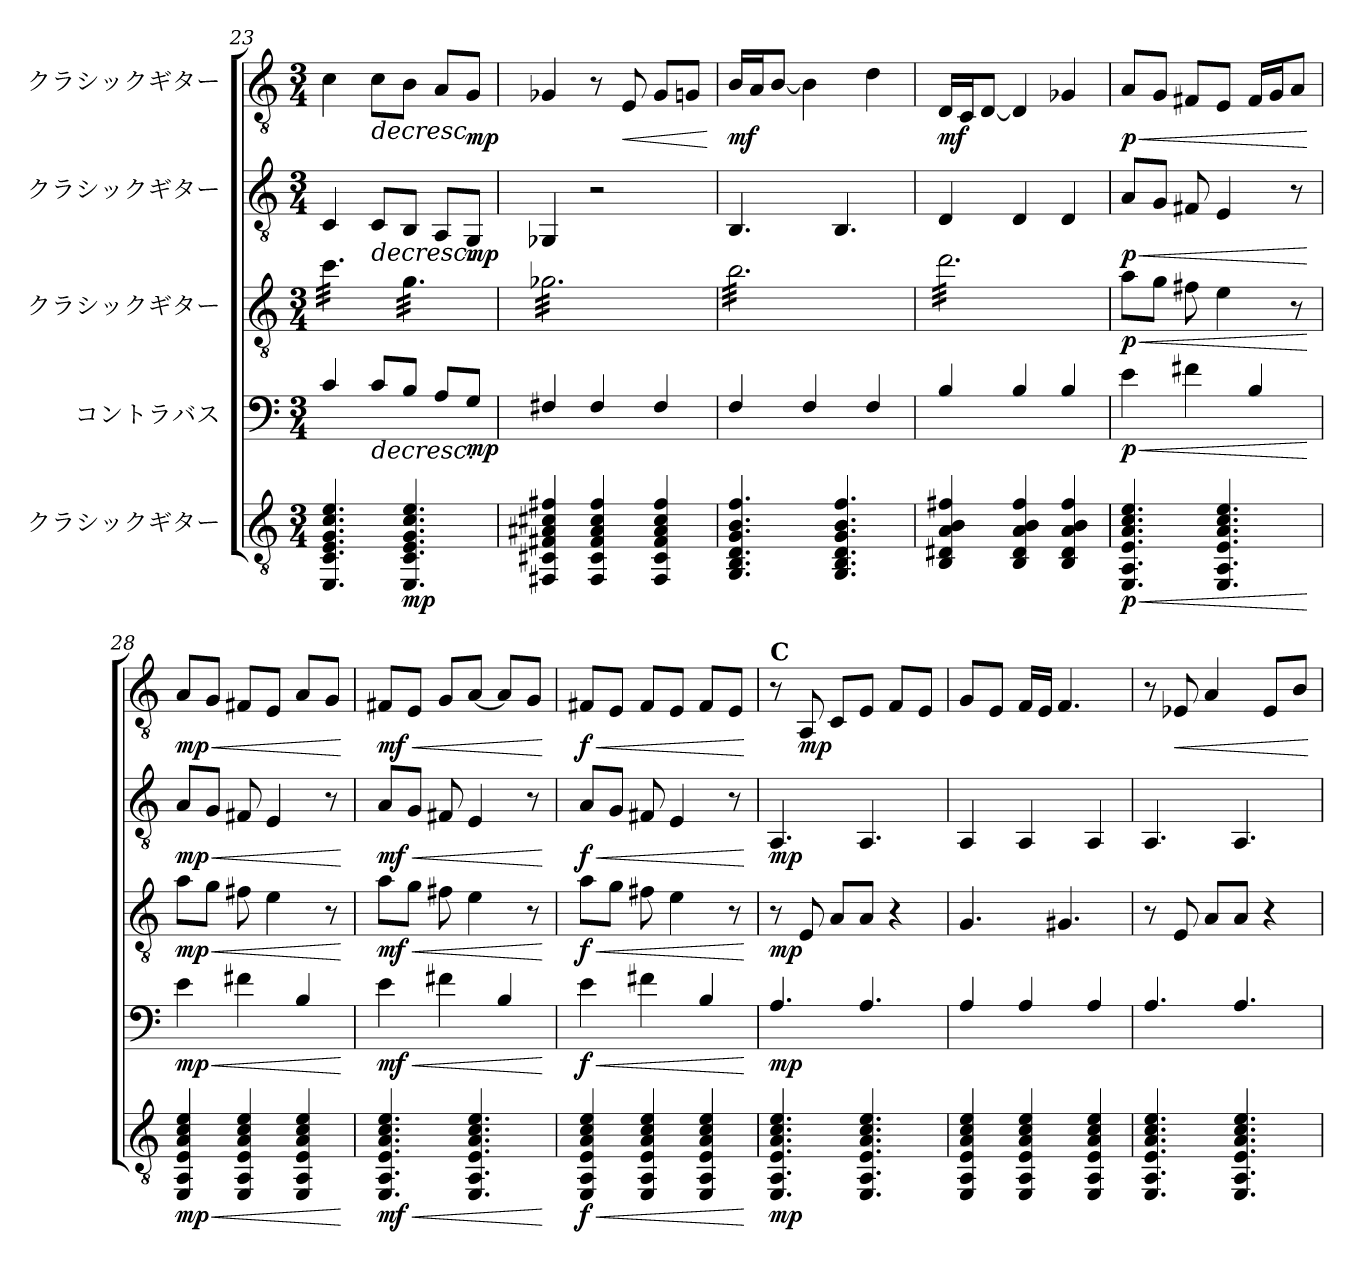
**kern	**dynam	**kern	**dynam	**kern	**dynam	**kern	**dynam	**kern	**dynam
*part5	*part5	*part4	*part4	*part3	*part3	*part2	*part2	*part1	*part1
*staff5	*staff5	*staff4	*staff4	*staff3	*staff3	*staff2	*staff2	*staff1	*staff1
*I"クラシックギター	*	*I"コントラバス	*	*I"クラシックギター	*	*I"クラシックギター	*	*I"クラシックギター	*
*clefGv2	*	*clefF4	*	*clefGv2	*	*clefGv2	*	*clefGv2	*
*	*	*ITrd7c12	*	*	*	*	*	*	*
*k[]	*	*k[]	*	*k[]	*	*k[]	*	*k[]	*
*M3/4	*	*M3/4	*	*M3/4	*	*M3/4	*	*M3/4	*
=23	=23	=23	=23	=23	=23	=23	=23	=23	=23
*	*	*	*	*tremolo	*	*	*	*	*
4.EE/ 4.C/ 4.E/ 4.G/ 4.c/ 4.e/	.	4C/	.	32cc\LLL	.	4C/	.	4c\	.
.	.	.	.	32cc\	.	.	.	.	.
.	.	.	.	32cc\	.	.	.	.	.
.	.	.	.	32cc\	.	.	.	.	.
.	.	.	.	32cc\	.	.	.	.	.
.	.	.	.	32cc\	.	.	.	.	.
.	.	.	.	32cc\	.	.	.	.	.
.	.	.	.	32cc\	.	.	.	.	.
!	!	!	!LO:HP:b	!	!	!	!LO:HP:b	!	!LO:HP:b
.	.	8C/L	>	32cc\	.	8C/L	>	8c\L	>
.	.	.	.	32cc\	.	.	.	.	.
.	.	.	.	32cc\	.	.	.	.	.
.	.	.	.	32cc\JJJ	.	.	.	.	.
!	!LO:DY:b	!	!	!	!	!	!	!	!
4.EE/ 4.C/ 4.E/ 4.G/ 4.c/ 4.e/	mp	8BB/J	.	32g\LLL	.	8BB/J	.	8B\J	.
.	.	.	.	32g\	.	.	.	.	.
.	.	.	.	32g\	.	.	.	.	.
.	.	.	.	32g\	.	.	.	.	.
.	.	8AA/L	.	32g\	.	8AA/L	.	8A/L	.
.	.	.	.	32g\	.	.	.	.	.
.	.	.	.	32g\	.	.	.	.	.
.	.	.	.	32g\	.	.	.	.	.
!	!	!	!LO:DY:b	!	!	!	!LO:DY:b	!	!LO:DY:b
.	.	8GG/J	mp	32g\	.	8GG/J	mp	8G/J	mp
.	.	.	.	32g\	.	.	.	.	.
.	.	.	.	32g\	.	.	.	.	.
.	.	.	.	32g\JJJ	.	.	.	.	.
.	.	.	]	.	.	.	]	.	]
=24	=24	=24	=24	=24	=24	=24	=24	=24	=24
4FF#X/ 4C#X/ 4F#X/ 4A#X/ 4c#X/ 4f#X/	.	4FF#X/	.	32g-X\LLL	.	4GG-X/	.	4G-X/	.
.	.	.	.	32g-X\	.	.	.	.	.
.	.	.	.	32g-X\	.	.	.	.	.
.	.	.	.	32g-X\	.	.	.	.	.
.	.	.	.	32g-X\	.	.	.	.	.
.	.	.	.	32g-X\	.	.	.	.	.
.	.	.	.	32g-X\	.	.	.	.	.
.	.	.	.	32g-X\	.	.	.	.	.
4FF#/ 4C#/ 4F#/ 4A#/ 4c#/ 4f#/	.	4FF#/	.	32g-X\	.	2r	.	8r	.
.	.	.	.	32g-X\	.	.	.	.	.
.	.	.	.	32g-X\	.	.	.	.	.
.	.	.	.	32g-X\	.	.	.	.	.
!	!	!	!	!	!	!	!	!	!LO:HP:b
.	.	.	.	32g-X\	.	.	.	8E/	<
.	.	.	.	32g-X\	.	.	.	.	.
.	.	.	.	32g-X\	.	.	.	.	.
.	.	.	.	32g-X\	.	.	.	.	.
4FF#/ 4C#/ 4F#/ 4A#/ 4c#/ 4f#/	.	4FF#/	.	32g-X\	.	.	.	8G-/L	.
.	.	.	.	32g-X\	.	.	.	.	.
.	.	.	.	32g-X\	.	.	.	.	.
.	.	.	.	32g-X\	.	.	.	.	.
.	.	.	.	32g-X\	.	.	.	8Gn/J	.
.	.	.	.	32g-X\	.	.	.	.	.
.	.	.	.	32g-X\	.	.	.	.	.
.	.	.	.	32g-X\JJJ	.	.	.	.	.
.	.	.	.	.	.	.	.	.	[
=25	=25	=25	=25	=25	=25	=25	=25	=25	=25
!	!	!	!	!	!	!	!	!	!LO:DY:b
4.GG/ 4.BB/ 4.D/ 4.G/ 4.B/ 4.f/	.	4FF/	.	32b\LLL	.	4.BB/	.	16B/LL	mf
.	.	.	.	32b\	.	.	.	.	.
.	.	.	.	32b\	.	.	.	16A/J	.
.	.	.	.	32b\	.	.	.	.	.
.	.	.	.	32b\	.	.	.	[8B/J	.
.	.	.	.	32b\	.	.	.	.	.
.	.	.	.	32b\	.	.	.	.	.
.	.	.	.	32b\	.	.	.	.	.
.	.	4FF/	.	32b\	.	.	.	4B\]	.
.	.	.	.	32b\	.	.	.	.	.
.	.	.	.	32b\	.	.	.	.	.
.	.	.	.	32b\	.	.	.	.	.
4.GG/ 4.BB/ 4.D/ 4.G/ 4.B/ 4.f/	.	.	.	32b\	.	4.BB/	.	.	.
.	.	.	.	32b\	.	.	.	.	.
.	.	.	.	32b\	.	.	.	.	.
.	.	.	.	32b\	.	.	.	.	.
.	.	4FF/	.	32b\	.	.	.	4d\	.
.	.	.	.	32b\	.	.	.	.	.
.	.	.	.	32b\	.	.	.	.	.
.	.	.	.	32b\	.	.	.	.	.
.	.	.	.	32b\	.	.	.	.	.
.	.	.	.	32b\	.	.	.	.	.
.	.	.	.	32b\	.	.	.	.	.
.	.	.	.	32b\JJJ	.	.	.	.	.
=26	=26	=26	=26	=26	=26	=26	=26	=26	=26
!	!	!	!	!	!	!	!	!	!LO:DY:b
4BB/ 4D#X/ 4A/ 4B/ 4f#X/	.	4BB/	.	32dd\LLL	.	4D/	.	16D/LL	mf
.	.	.	.	32dd\	.	.	.	.	.
.	.	.	.	32dd\	.	.	.	16C/J	.
.	.	.	.	32dd\	.	.	.	.	.
.	.	.	.	32dd\	.	.	.	[8D/J	.
.	.	.	.	32dd\	.	.	.	.	.
.	.	.	.	32dd\	.	.	.	.	.
.	.	.	.	32dd\	.	.	.	.	.
4BB/ 4D#/ 4A/ 4B/ 4f#/	.	4BB/	.	32dd\	.	4D/	.	4D/]	.
.	.	.	.	32dd\	.	.	.	.	.
.	.	.	.	32dd\	.	.	.	.	.
.	.	.	.	32dd\	.	.	.	.	.
.	.	.	.	32dd\	.	.	.	.	.
.	.	.	.	32dd\	.	.	.	.	.
.	.	.	.	32dd\	.	.	.	.	.
.	.	.	.	32dd\	.	.	.	.	.
4BB/ 4D#/ 4A/ 4B/ 4f#/	.	4BB/	.	32dd\	.	4D/	.	4G-X/	.
.	.	.	.	32dd\	.	.	.	.	.
.	.	.	.	32dd\	.	.	.	.	.
.	.	.	.	32dd\	.	.	.	.	.
.	.	.	.	32dd\	.	.	.	.	.
.	.	.	.	32dd\	.	.	.	.	.
.	.	.	.	32dd\	.	.	.	.	.
.	.	.	.	32dd\JJJ	.	.	.	.	.
*	*	*	*	*Xtremolo	*	*	*	*	*
!!LO:LB:g=z
=27	=27	=27	=27	=27	=27	=27	=27	=27	=27
!	!LO:HP:b	!	!LO:HP:b	!	!LO:HP:b	!	!LO:HP:b	!	!LO:HP:b
!	!LO:DY:n=1:b	!	!LO:DY:n=1:b	!	!LO:DY:n=1:b	!	!LO:DY:n=1:b	!	!LO:DY:n=1:b
4.EE/ 4.AA/ 4.E/ 4.A/ 4.c/ 4.e/	< p	4E\	< p	8a\L	< p	8A/L	< p	8A/L	< p
.	.	.	.	8g\J	.	8G/J	.	8G/J	.
.	.	4F#X\	.	8f#X\	.	8F#X/	.	8F#X/L	.
4.EE/ 4.AA/ 4.E/ 4.A/ 4.c/ 4.e/	.	.	.	4e\	.	4E/	.	8E/J	.
.	.	4BB/	.	.	.	.	.	16F#/LL	.
.	.	.	.	.	.	.	.	16G/J	.
.	.	.	.	8r	.	8r	.	8A/J	.
.	[	.	[	.	[	.	[	.	[
=28	=28	=28	=28	=28	=28	=28	=28	=28	=28
!	!LO:HP:b	!	!LO:HP:b	!	!LO:HP:b	!	!LO:HP:b	!	!LO:HP:b
!	!LO:DY:n=1:b	!	!LO:DY:n=1:b	!	!LO:DY:n=1:b	!	!LO:DY:n=1:b	!	!LO:DY:n=1:b
4EE/ 4AA/ 4E/ 4A/ 4c/ 4e/	< mp	4E\	< mp	8a\L	< mp	8A/L	< mp	8A/L	< mp
.	.	.	.	8g\J	.	8G/J	.	8G/J	.
4EE/ 4AA/ 4E/ 4A/ 4c/ 4e/	.	4F#X\	.	8f#X\	.	8F#X/	.	8F#X/L	.
.	.	.	.	4e\	.	4E/	.	8E/J	.
4EE/ 4AA/ 4E/ 4A/ 4c/ 4e/	.	4BB/	.	.	.	.	.	8A/L	.
.	.	.	.	8r	.	8r	.	8G/J	.
.	[	.	[	.	[	.	[	.	[
=29	=29	=29	=29	=29	=29	=29	=29	=29	=29
!	!LO:HP:b	!	!LO:HP:b	!	!LO:HP:b	!	!LO:HP:b	!	!LO:HP:b
!	!LO:DY:n=1:b	!	!LO:DY:n=1:b	!	!LO:DY:n=1:b	!	!LO:DY:n=1:b	!	!LO:DY:n=1:b
4.EE/ 4.AA/ 4.E/ 4.A/ 4.c/ 4.e/	< mf	4E\	< mf	8a\L	< mf	8A/L	< mf	8F#X/L	< mf
.	.	.	.	8g\J	.	8G/J	.	8E/J	.
.	.	4F#X\	.	8f#X\	.	8F#X/	.	8G/L	.
4.EE/ 4.AA/ 4.E/ 4.A/ 4.c/ 4.e/	.	.	.	4e\	.	4E/	.	[8A/J	.
.	.	4BB/	.	.	.	.	.	8A/L]	.
.	.	.	.	8r	.	8r	.	8G/J	.
.	[	.	[	.	[	.	[	.	[
=30	=30	=30	=30	=30	=30	=30	=30	=30	=30
!	!LO:HP:b	!	!LO:HP:b	!	!LO:HP:b	!	!LO:HP:b	!	!LO:HP:b
!	!LO:DY:n=1:b	!	!LO:DY:n=1:b	!	!LO:DY:n=1:b	!	!LO:DY:n=1:b	!	!LO:DY:n=1:b
4EE/ 4AA/ 4E/ 4A/ 4c/ 4e/	< f	4E\	< f	8a\L	< f	8A/L	< f	8F#X/L	< f
.	.	.	.	8g\J	.	8G/J	.	8E/J	.
4EE/ 4AA/ 4E/ 4A/ 4c/ 4e/	.	4F#X\	.	8f#X\	.	8F#X/	.	8F#/L	.
.	.	.	.	4e\	.	4E/	.	8E/J	.
4EE/ 4AA/ 4E/ 4A/ 4c/ 4e/	.	4BB/	.	.	.	.	.	8F#/L	.
.	.	.	.	8r	.	8r	.	8E/J	.
.	[	.	[	.	[	.	[	.	[
=31	=31	=31	=31	=31	=31	=31	=31	=31	=31
!	!	!	!	!	!	!	!	!LO:TX:a:B:t=C	!
!	!LO:DY:b	!	!LO:DY:b	!	!LO:DY:b	!	!LO:DY:b	!	!
4.EE/ 4.AA/ 4.E/ 4.A/ 4.c/ 4.e/	mp	4.AA/	mp	8r	mp	4.AA/	mp	8r	.
!	!	!	!	!	!	!	!	!	!LO:DY:b
.	.	.	.	8E/	.	.	.	8AA/	mp
.	.	.	.	8A/L	.	.	.	8C/L	.
4.EE/ 4.AA/ 4.E/ 4.A/ 4.c/ 4.e/	.	4.AA/	.	8A/J	.	4.AA/	.	8E/J	.
.	.	.	.	4r	.	.	.	8F/L	.
.	.	.	.	.	.	.	.	8E/J	.
=32	=32	=32	=32	=32	=32	=32	=32	=32	=32
4EE/ 4AA/ 4E/ 4A/ 4c/ 4e/	.	4AA/	.	4.G/	.	4AA/	.	8G/L	.
.	.	.	.	.	.	.	.	8E/J	.
4EE/ 4AA/ 4E/ 4A/ 4c/ 4e/	.	4AA/	.	.	.	4AA/	.	16F/LL	.
.	.	.	.	.	.	.	.	16E/JJ	.
.	.	.	.	4.G#X/	.	.	.	4.F/	.
4EE/ 4AA/ 4E/ 4A/ 4c/ 4e/	.	4AA/	.	.	.	4AA/	.	.	.
!!LO:PB:g=z
=33	=33	=33	=33	=33	=33	=33	=33	=33	=33
4.EE/ 4.AA/ 4.E/ 4.A/ 4.c/ 4.e/	.	4.AA/	.	8r	.	4.AA/	.	8r	.
!	!	!	!	!	!	!	!	!	!LO:HP:b
.	.	.	.	8E/	.	.	.	8E-X/	<
.	.	.	.	8A/L	.	.	.	4A/	.
4.EE/ 4.AA/ 4.E/ 4.A/ 4.c/ 4.e/	.	4.AA/	.	8A/J	.	4.AA/	.	.	.
.	.	.	.	4r	.	.	.	8E-/L	.
.	.	.	.	.	.	.	.	8B/J	.
.	.	.	.	.	.	.	.	.	[
=	=	=	=	=	=	=	=	=	=
*-	*-	*-	*-	*-	*-	*-	*-	*-	*-
